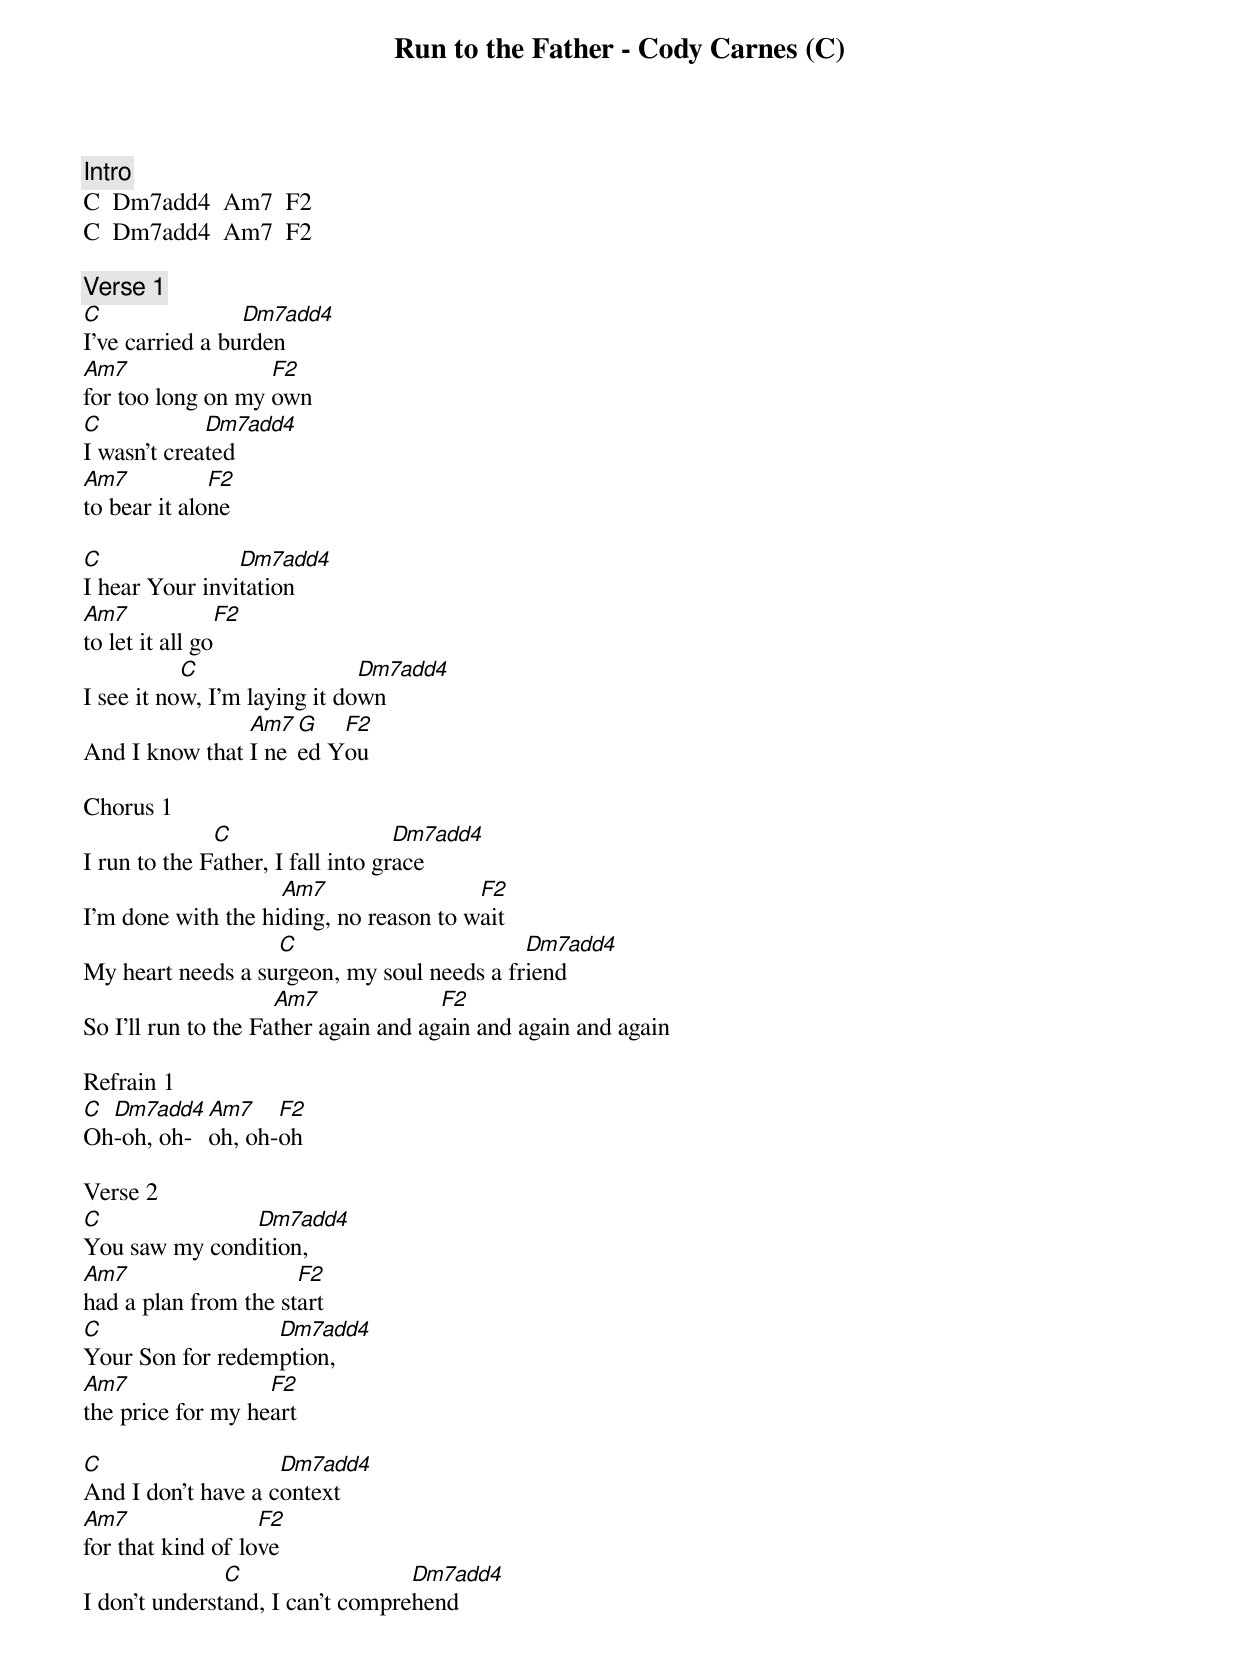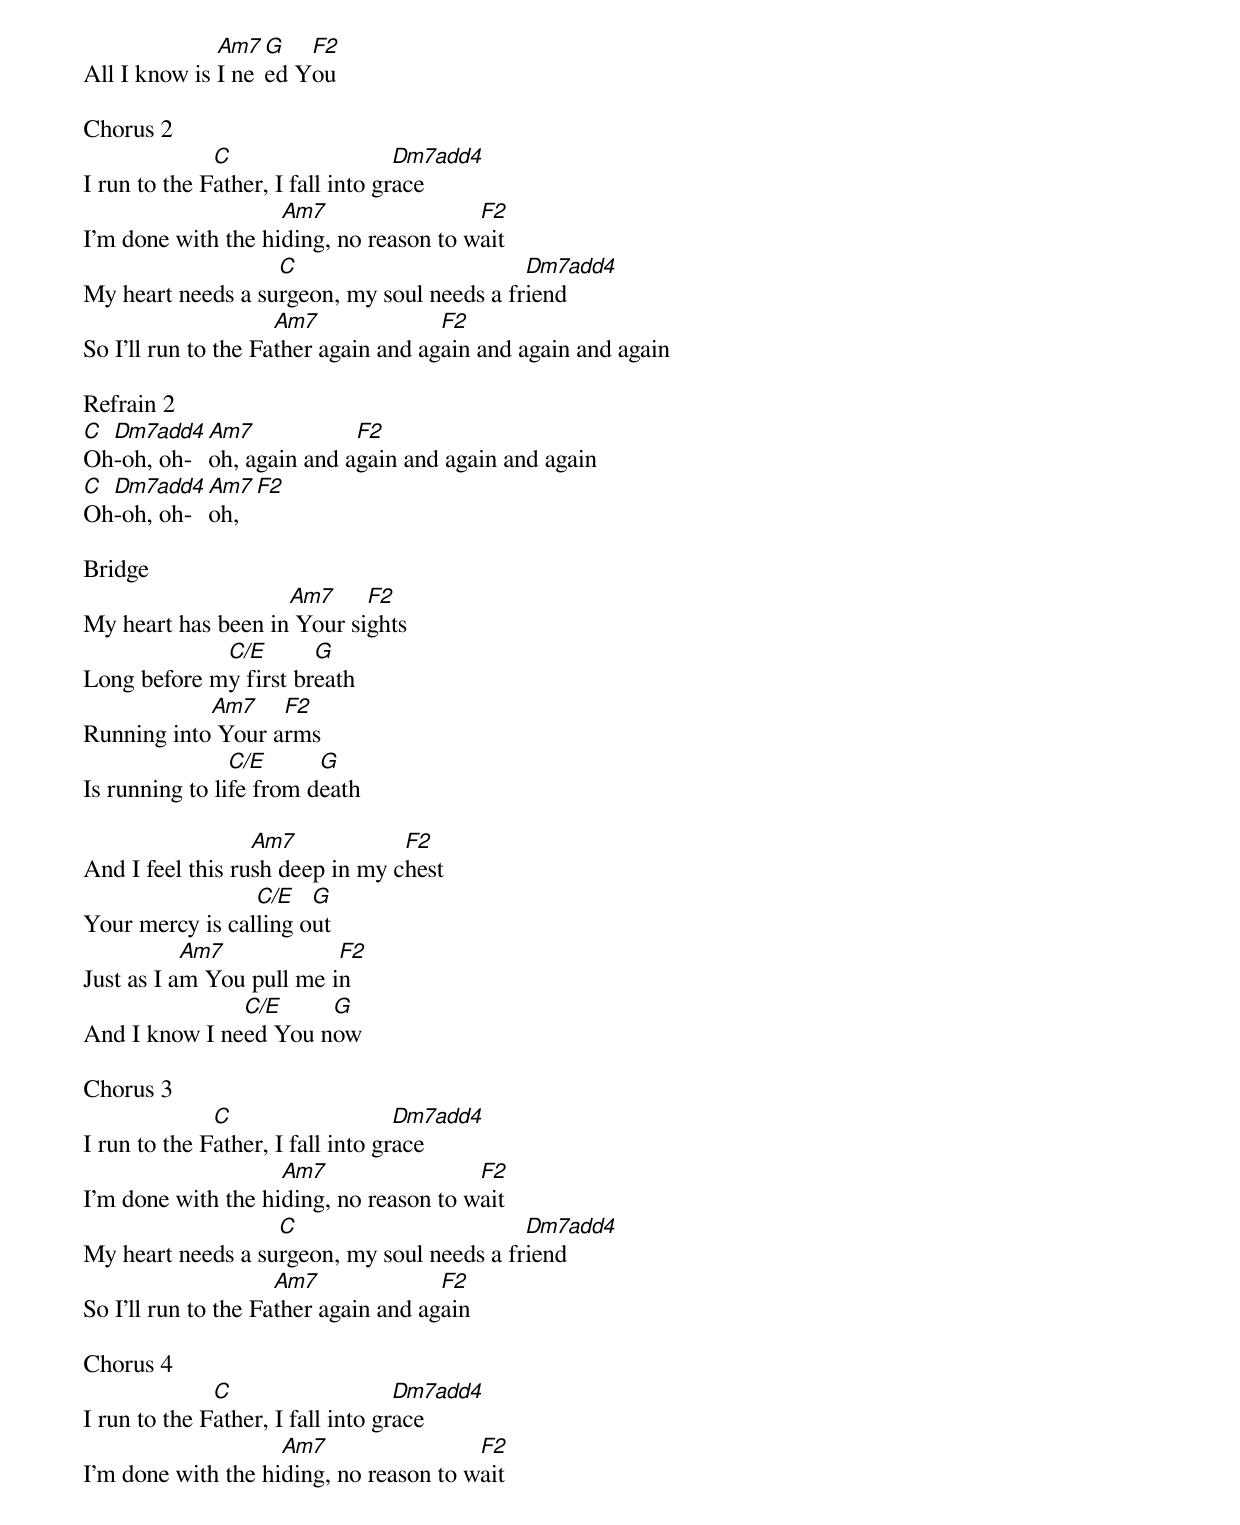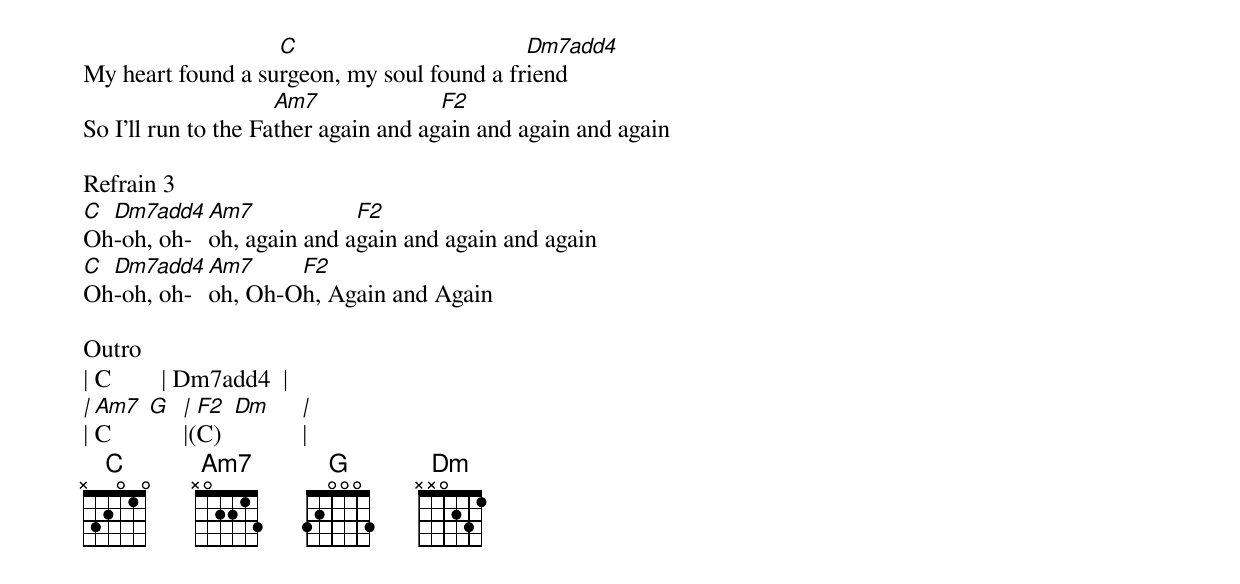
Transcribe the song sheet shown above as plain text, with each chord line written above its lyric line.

Run to the Father - Cody Carnes (C)

Intro
C  Dm7add4  Am7  F2
C  Dm7add4  Am7  F2

Verse 1
C                Dm7add4
I've carried a burden
Am7                F2
for too long on my own
C            Dm7add4
I wasn't created
Am7           F2
to bear it alone

C               Dm7add4
I hear Your invitation
Am7             F2
to let it all go
           C                  Dm7add4
I see it now, I'm laying it down
                Am7 G   F2
And I know that I need You

Chorus 1
              C                    Dm7add4
I run to the Father, I fall into grace
                    Am7                 F2
I'm done with the hiding, no reason to wait
                   C                        Dm7add4
My heart needs a surgeon, my soul needs a friend
                     Am7              F2
So I'll run to the Father again and again and again and again

Refrain 1
C Dm7add4 Am7    F2
Oh-oh, oh-oh, oh-oh

Verse 2
C              Dm7add4
You saw my condition,
Am7                   F2
had a plan from the start
C                 Dm7add4
Your Son for redemption,
Am7                F2
the price for my heart

C                   Dm7add4
And I don't have a context
Am7                F2
for that kind of love
               C                  Dm7add4
I don't understand, I can't comprehend
              Am7 G   F2
All I know is I need You

Chorus 2
              C                    Dm7add4
I run to the Father, I fall into grace
                    Am7                 F2
I'm done with the hiding, no reason to wait
                   C                        Dm7add4
My heart needs a surgeon, my soul needs a friend
                     Am7              F2
So I'll run to the Father again and again and again and again

Refrain 2
C Dm7add4 Am7            F2
Oh-oh, oh-oh, again and again and again and again
C Dm7add4 Am7   F2
Oh-oh, oh-oh,

Bridge
                    Am7     F2
My heart has been in Your sights
             C/E       G
Long before my first breath
            Am7    F2
Running into Your arms
                C/E      G
Is running to life from death

                  Am7            F2
And I feel this rush deep in my chest
                 C/E   G
Your mercy is calling out
           Am7            F2
Just as I am You pull me in
               C/E     G
And I know I need You now

Chorus 3
              C                    Dm7add4
I run to the Father, I fall into grace
                    Am7                 F2
I'm done with the hiding, no reason to wait
                   C                        Dm7add4
My heart needs a surgeon, my soul needs a friend
                     Am7              F2
So I'll run to the Father again and again

Chorus 4
              C                    Dm7add4
I run to the Father, I fall into grace
                    Am7                 F2
I'm done with the hiding, no reason to wait
                   C                        Dm7add4
My heart found a surgeon, my soul found a friend
                     Am7              F2
So I'll run to the Father again and again and again and again

Refrain 3
C Dm7add4 Am7            F2
Oh-oh, oh-oh, again and again and again and again
C Dm7add4 Am7     F2
Oh-oh, oh-oh, Oh-Oh, Again and Again

Outro
| C        | Dm7add4  |
| Am7    G | F2  Dm   |
| C        |(C)       |
